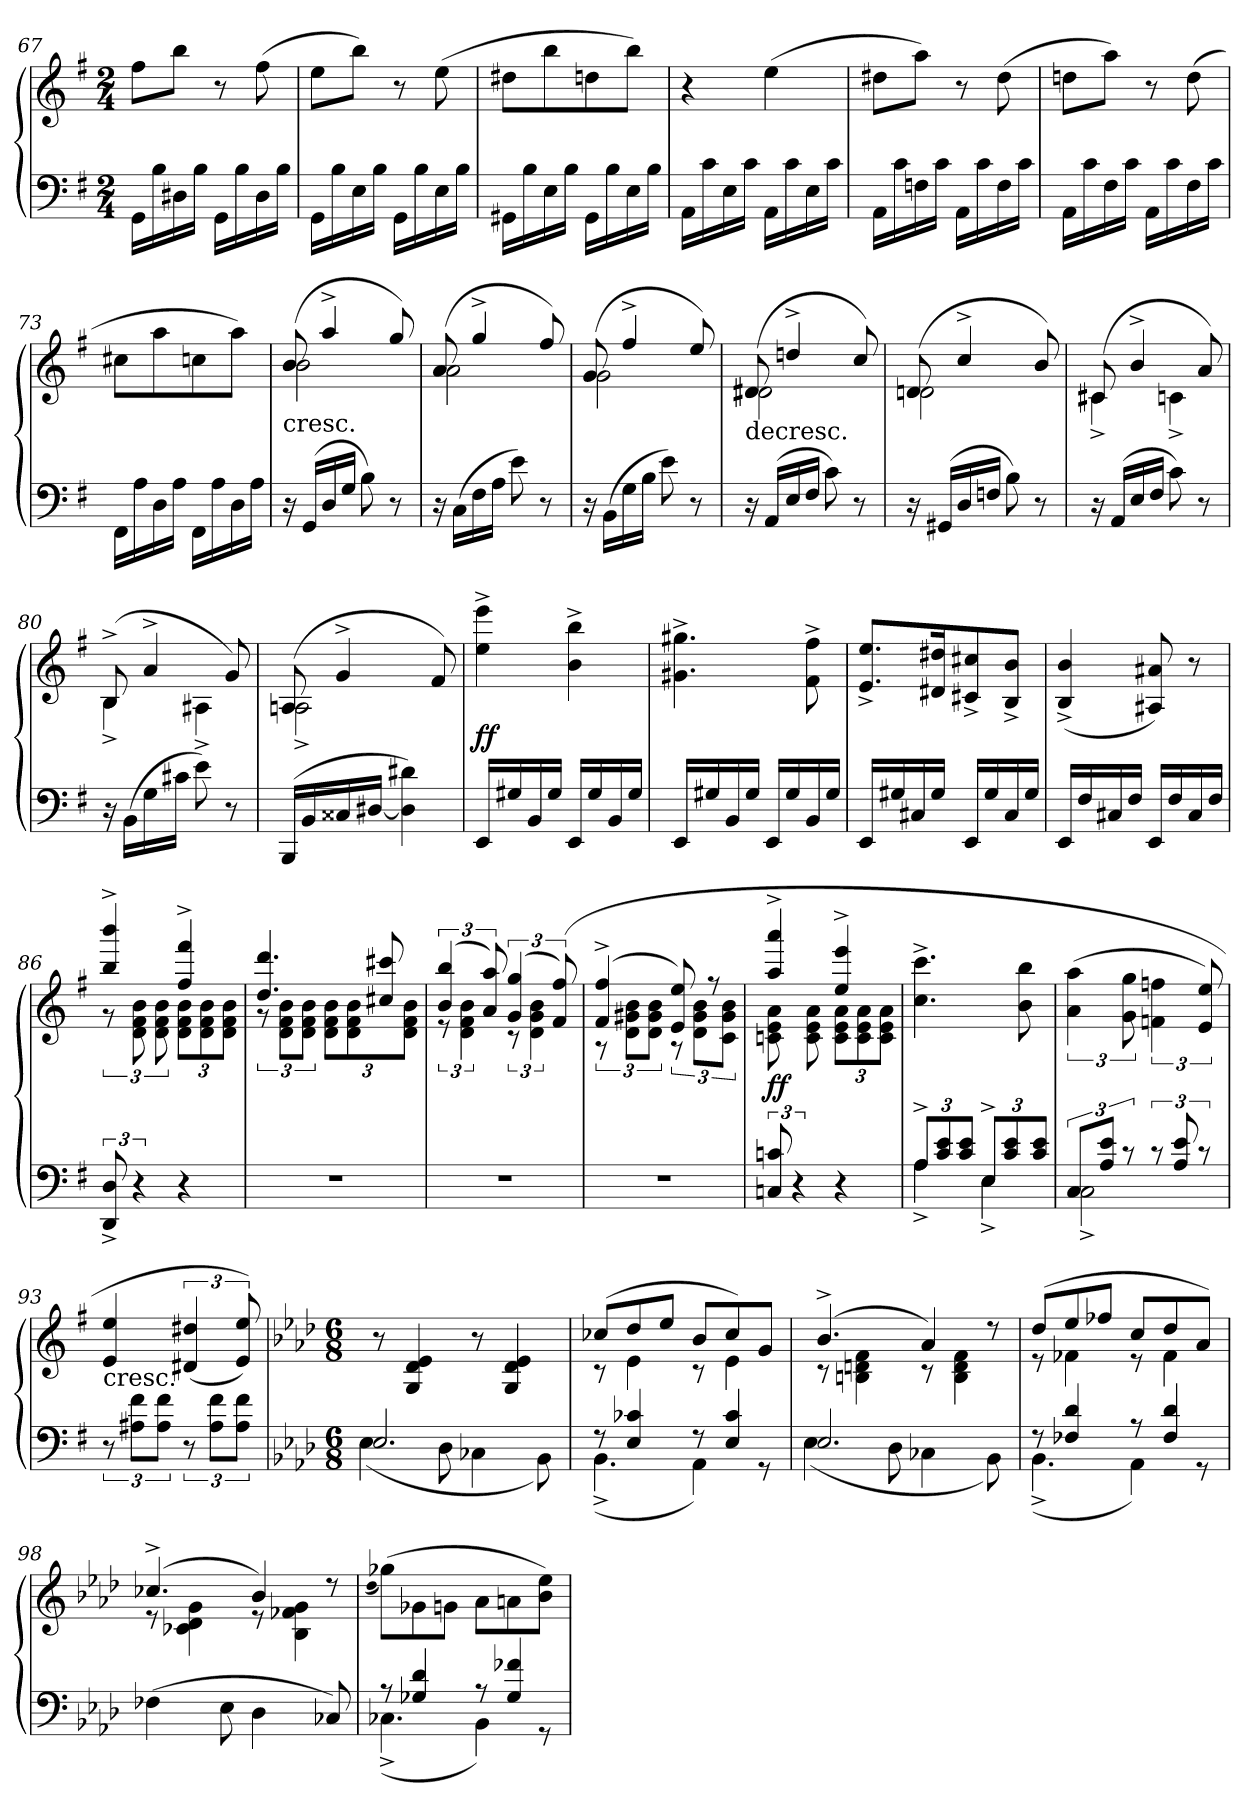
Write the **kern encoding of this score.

**kern	**kern	**dynam
*part1	*part1	*part1
*staff2	*staff1	*staff1/2
*clefF4	*clefG2	*
*k[f#]	*k[f#]	*
*e:	*e:	*
*M2/4	*M2/4	*
=67	=67	=67
16GG\LL	8ff#\L	.
16B\	.	.
16D#X\	8bb\J	.
16B\JJ	.	.
16GG\LL	8r	.
16B\	.	.
16D#\	(8ff#\	.
16B\JJ	.	.
=68	=68	=68
16GG\LL	8ee\L	.
16B\	.	.
16E\	8bb\J)	.
16B\JJ	.	.
16GG\LL	8r	.
16B\	.	.
16E\	(8ee\	.
16B\JJ	.	.
=69	=69	=69
16GG#X\LL	8dd#X\L	.
16B\	.	.
16E\	8bb\	.
16B\JJ	.	.
16GG#\LL	8ddn\	.
16B\	.	.
16E\	8bb\J)	.
16B\JJ	.	.
=70	=70	=70
16AA\LL	4r	.
16c\	.	.
16E\	.	.
16c\JJ	.	.
16AA\LL	(4ee\	.
16c\	.	.
16E\	.	.
16c\JJ	.	.
=71	=71	=71
16AA\LL	8dd#X\L	.
16c\	.	.
16Fn\	8aa\J)	.
16c\JJ	.	.
16AA\LL	8r	.
16c\	.	.
16F\	(8dd#\	.
16c\JJ	.	.
=72	=72	=72
16AA\LL	8ddn\L	.
16c\	.	.
16F#\	8aa\J)	.
16c\JJ	.	.
16AA\LL	8r	.
16c\	.	.
16F#\	(8dd\	.
16c\JJ	.	.
=73	=73	=73
16FF#\LL	8cc#X\L	.
16A\	.	.
16D\	8aa\	.
16A\JJ	.	.
16FF#\LL	8ccn\	.
16A\	.	.
16D\	8aa\J)	.
16A\JJ	.	.
=74	=74	=74
*	*^	*
!	!LO:TX:c:t=cresc.	!	!
16r	(8b/	2b\	.
(16GG/LL	.	.	.
16D/	4aa^/	.	.
16G/JJ	.	.	.
8B\)	.	.	.
8r	8gg/)	.	.
=75	=75	=75	=75
16r	(8a/	2a\	.
(16C\LL	.	.	.
16F#\	4gg^/	.	.
16A\JJ	.	.	.
8e\)	.	.	.
8r	8ff#/)	.	.
=76	=76	=76	=76
16r	(8g/	2g\	.
(16BB\LL	.	.	.
16G\	4ff#^/	.	.
16B\JJ	.	.	.
8e\)	.	.	.
8r	8ee/)	.	.
=77	=77	=77	=77
!	!LO:TX:c:t=decresc.	!	!
16r	(8d#X/	2d#X\	.
(16AA/LL	.	.	.
16E/	4ddn^/	.	.
16F#/JJ	.	.	.
8c\)	.	.	.
8r	8cc/)	.	.
=78	=78	=78	=78
16r	(8dn/	2d\	.
(16GG#X/LL	.	.	.
16D/	4cc^/	.	.
16Fn/JJ	.	.	.
8B\)	.	.	.
8r	8b/)	.	.
=79	=79	=79	=79
16r	(8c#X/	4c#X^\	.
(16AA/LL	.	.	.
16E/	4b^/	.	.
16F#/JJ	.	.	.
8c\)	.	4cn^\	.
8r	8a/)	.	.
=80	=80	=80	=80
16r	(8B^/	4B^\	.
(16BB\LL	.	.	.
16G\	4a^/	.	.
16c#X\JJ	.	.	.
8e\)	.	4A#X^\	.
8r	8g/)	.	.
=81	=81	=81	=81
(16BBB/LL	(8An/	2A^\	.
16BB/	.	.	.
16C##X/	4g^/	.	.
[16D#X/JJ	.	.	.
4D#]\ 4d#X\)	.	.	.
.	8f#/)	.	.
*	*v	*v	*
=82	=82	=82
16EE/LL	4ee^\ 4eee^\	ff
16G#X/	.	.
16BB/	.	.
16G#/JJ	.	.
16EE/LL	4b^\ 4bb^\	.
16G#/	.	.
16BB/	.	.
16G#/JJ	.	.
=83	=83	=83
16EE/LL	4.g#X^\ 4.gg#X^\	.
16G#X/	.	.
16BB/	.	.
16G#/JJ	.	.
16EE/LL	.	.
16G#/	.	.
16BB/	8f#^\ 8ff#^\	.
16G#/JJ	.	.
=84	=84	=84
16EE/LL	8.e^/ 8.ee^/L	.
16G#X/	.	.
16C#X/	.	.
16G#/JJ	16d#X/ 16dd#X/K	.
16EE/LL	8c#X^/ 8cc#X^/	.
16G#/	.	.
16C#/	8B^/ 8b^/J	.
16G#/JJ	.	.
=85	=85	=85
16EE/LL	(4B^/ 4b^/	.
16F#/	.	.
16C#X/	.	.
16F#/JJ	.	.
16EE/LL	8A#X/ 8a#X/)	.
16F#/	.	.
16C#/	8r	.
16F#/JJ	.	.
=86	=86	=86
*	*^	*
12DD^/ 12D^/	4bb^/ 4bbb^/	12r	.
6r	.	12d\ 12f#\ 12b\	.
.	.	12d\ 12f#\ 12b\	.
4r	4ff#^/ 4fff#^/	12d\ 12f#\ 12b\L	.
.	.	12d\ 12f#\ 12b\	.
.	.	12d\ 12f#\ 12b\J	.
=87	=87	=87	=87
2r	4.dd/ 4.ddd/	12r	.
.	.	12d\ 12f#\ 12b\L	.
.	.	12d\ 12f#\ 12b\J	.
.	.	12d\ 12f#\ 12b\L	.
.	.	12d\ 12f#\ 12b\	.
.	8cc#X/ 8ccc#X/	.	.
.	.	12d\ 12f#\ 12b\J	.
=88	=88	=88	=88
2r	(6b/ 6bb/	12r	.
.	.	6d\ 6f#\ 6b\	.
.	12a/ 12aa/)	.	.
.	(6g/ 6gg/	12r	.
.	.	6d\ 6g\ 6b\	.
.	(12f#/ 12ff#/)	.	.
=89	=89	=89	=89
2r	(4f#^/ 4ff#^/	12r	.
.	.	12d\ 12g#X\ 12b\L	.
.	.	12d\ 12g#\ 12b\J	.
.	8e/ 8ee/)	12r	.
.	.	12d\ 12g#\ 12b\L	.
.	8r	.	.
.	.	12c\ 12g#\ 12b\J	.
=90	=90	=90	=90
12Cn/ 12cn/	4aa^/ 4aaa^/	8cn\ 8e\ 8a\	ff
6r	.	.	.
.	.	8c\ 8e\ 8a\	.
4r	4ee^/ 4eee^/	12c\ 12e\ 12a\L	.
.	.	12c\ 12e\ 12a\	.
.	.	12c\ 12e\ 12a\J	.
*	*v	*v	*
=91	=91	=91
*^	*	*
12A^/L	4A^\	4.cc^\ 4.ccc^\	.
12c/ 12e/	.	.	.
12c/ 12e/J	.	.	.
12E^/L	4E^\	.	.
12c/ 12e/	.	.	.
.	.	8b\ 8bb\	.
12c/ 12e/J	.	.	.
=92	=92	=92	=92
12C/L	2C^\	(6a\ 6aa\	.
12A/ 12e/J	.	.	.
12r	.	12g\ 12gg\	.
12r	.	6fn\ 6ffn\	.
12A/ 12e/	.	.	.
12r	.	12e/ 12ee/)	.
*v	*v	*	*
=93	=93	=93
!	!LO:TX:c:t=cresc.	!
12r	4e/ 4ee/	.
12A#X\ 12f#\L	.	.
12A#\ 12f#\J	.	.
12r	(6d#X/ 6dd#X/	.
12A#\ 12f#\L	.	.
12A#\ 12f#\J	12e/ 12ee/))	.
=94	=94	=94
*k[b-e-a-d-]	*k[b-e-a-d-]	*
*M6/8	*M6/8	*
*^	*	*
2.E-/	(4E-\	8r	.
.	.	4G/ 4d-/ 4e-/	.
.	8D-\	.	.
.	4C-X\	8r	.
.	.	4G/ 4d-/ 4e-/	.
.	8BB-\)	.	.
=95	=95	=95	=95
*	*	*^	*
8r	(4.BB-^\	(8cc-X/L	8r	.
4E-/ 4c-X/	.	8dd-/	4e-\	.
.	.	8ee-/J	.	.
8r	4AA-\)	8b-/L	8r	.
4E-/ 4c-/	.	8cc-/)	4e-\	.
.	8r	8g/J	.	.
=96	=96	=96	=96	=96
2.E-/	(4E-\	(4.b-^/	8r	.
.	.	.	4Bn\ 4dn\ 4f\	.
.	8D-\	.	.	.
.	4C-X\	4a-/)	8r	.
.	.	.	4B\ 4d\ 4f\	.
.	8BB-\)	8r	.	.
=97	=97	=97	=97	=97
8r	(4.BB-^\	(8dd-/L	8r	.
4F-X/ 4d-/	.	8ee-/	4f-X\	.
.	.	8ff-X/J	.	.
8r	4AA-\)	8cc/L	8r	.
4F-/ 4d-/	.	8dd-/	4f-\	.
.	8r	8a-/J)	.	.
*v	*v	*	*	*
=98	=98	=98	=98
(4F-X\	(4.cc-X^/	8r	.
.	.	4c-X\ 4d-\ 4g\	.
8E-\	.	.	.
4D-\	4b-/)	8r	.
.	.	4B-\ 4f-X\ 4g\	.
8C-X/)	8r	.	.
*	*v	*v	*
=99	=99	=99
.	(qdd-	.
*^	*	*
8r	(4.C-X^\	(8gg-X\L)	.
4G-X/ 4d-/	.	8g-X\	.
.	.	8gn\J	.
8r	4BB-\)	8a-\L	.
4G-/ 4f-X/	.	8an\	.
.	8r	8b-\ 8ee-\J)	.
*v	*v	*	*
=	=	=
*-	*-	*-
